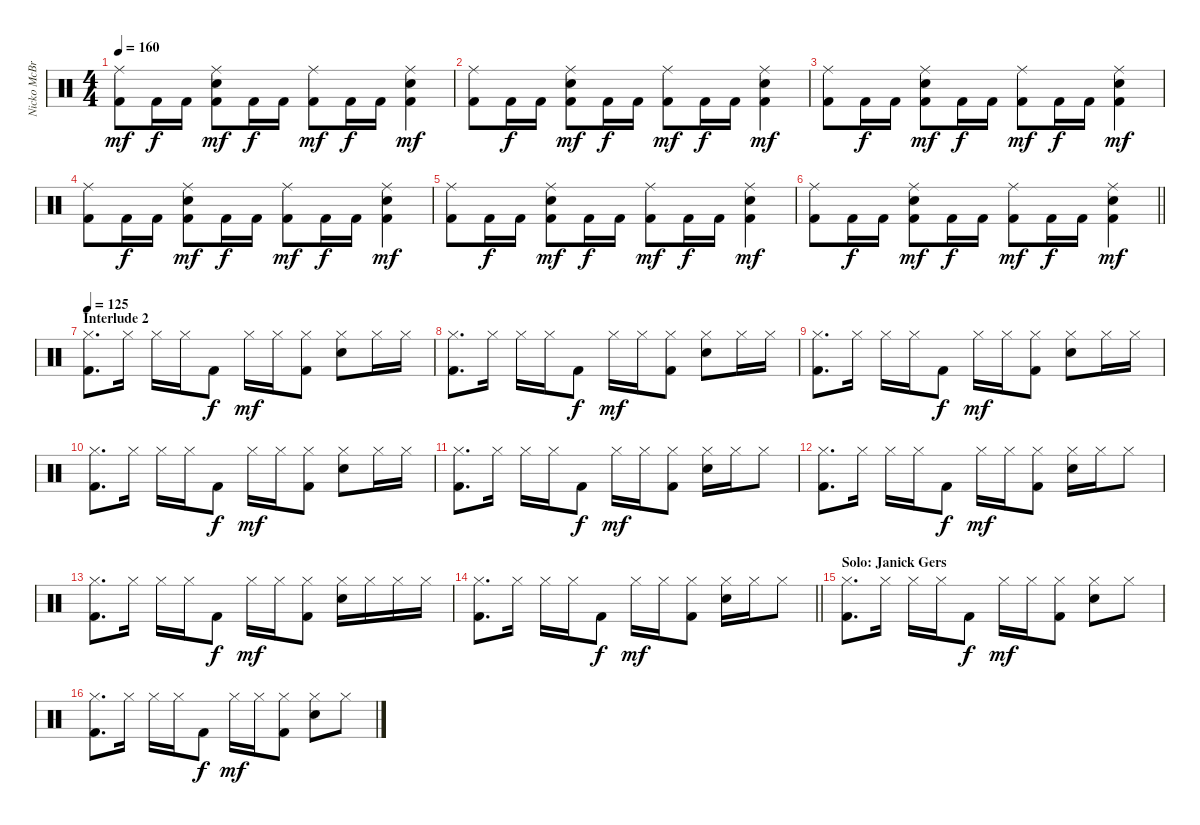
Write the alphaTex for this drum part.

\track ("Nicko McBrain" "Nicko McBr") {instrument percussion}
\staff {score}
\articulation defaults
\ts (4 4)
\tempo 160
\clef neutral
\ks c
("Ride (middle)" "Kick (hit) 2").8{dy mf} "Kick (hit) 2".16{dy f} "Kick (hit) 2".16 ("Ride (middle)" "Kick (hit) 2" "Electric Snare (hit)").8{dy mf} "Kick (hit) 2".16{dy f} "Kick (hit) 2".16 ("Ride (middle)" "Kick (hit) 2").8{dy mf} "Kick (hit) 2".16{dy f} "Kick (hit) 2".16 ("Ride (middle)" "Kick (hit) 2" "Electric Snare (hit)").4{dy mf} |
("Ride (middle)" "Kick (hit) 2").8 "Kick (hit) 2".16{dy f} "Kick (hit) 2".16 ("Ride (middle)" "Kick (hit) 2" "Electric Snare (hit)").8{dy mf} "Kick (hit) 2".16{dy f} "Kick (hit) 2".16 ("Ride (middle)" "Kick (hit) 2").8{dy mf} "Kick (hit) 2".16{dy f} "Kick (hit) 2".16 ("Ride (middle)" "Kick (hit) 2" "Electric Snare (hit)").4{dy mf} |
("Ride (middle)" "Kick (hit) 2").8 "Kick (hit) 2".16{dy f} "Kick (hit) 2".16 ("Ride (middle)" "Kick (hit) 2" "Electric Snare (hit)").8{dy mf} "Kick (hit) 2".16{dy f} "Kick (hit) 2".16 ("Ride (middle)" "Kick (hit) 2").8{dy mf} "Kick (hit) 2".16{dy f} "Kick (hit) 2".16 ("Ride (middle)" "Kick (hit) 2" "Electric Snare (hit)").4{dy mf} |
("Ride (middle)" "Kick (hit) 2").8 "Kick (hit) 2".16{dy f} "Kick (hit) 2".16 ("Ride (middle)" "Kick (hit) 2" "Electric Snare (hit)").8{dy mf} "Kick (hit) 2".16{dy f} "Kick (hit) 2".16 ("Ride (middle)" "Kick (hit) 2").8{dy mf} "Kick (hit) 2".16{dy f} "Kick (hit) 2".16 ("Ride (middle)" "Kick (hit) 2" "Electric Snare (hit)").4{dy mf} |
("Ride (middle)" "Kick (hit) 2").8 "Kick (hit) 2".16{dy f} "Kick (hit) 2".16 ("Ride (middle)" "Kick (hit) 2" "Electric Snare (hit)").8{dy mf} "Kick (hit) 2".16{dy f} "Kick (hit) 2".16 ("Ride (middle)" "Kick (hit) 2").8{dy mf} "Kick (hit) 2".16{dy f} "Kick (hit) 2".16 ("Ride (middle)" "Kick (hit) 2" "Electric Snare (hit)").4{dy mf} |
\barLineRight lightlight
("Ride (middle)" "Kick (hit) 2").8 "Kick (hit) 2".16{dy f} "Kick (hit) 2".16 ("Ride (middle)" "Kick (hit) 2" "Electric Snare (hit)").8{dy mf} "Kick (hit) 2".16{dy f} "Kick (hit) 2".16 ("Ride (middle)" "Kick (hit) 2").8{dy mf} "Kick (hit) 2".16{dy f} "Kick (hit) 2".16 ("Ride (middle)" "Kick (hit) 2" "Electric Snare (hit)").4{dy mf} |
\section ("" "Interlude 2")
\tempo 125
("Hi-Hat (closed)" "Kick (hit) 2").8{d} "Hi-Hat (closed)".16 "Hi-Hat (closed)".16 "Hi-Hat (closed)".16 "Kick (hit) 2".8{dy f} "Hi-Hat (closed)".16{dy mf} "Hi-Hat (closed)".16 ("Hi-Hat (closed)" "Kick (hit) 2").8 ("Hi-Hat (closed)" "Electric Snare (hit)").8 "Hi-Hat (closed)".16 "Hi-Hat (closed)".16 |
("Hi-Hat (closed)" "Kick (hit) 2").8{d} "Hi-Hat (closed)".16 "Hi-Hat (closed)".16 "Hi-Hat (closed)".16 "Kick (hit) 2".8{dy f} "Hi-Hat (closed)".16{dy mf} "Hi-Hat (closed)".16 ("Hi-Hat (closed)" "Kick (hit) 2").8 ("Hi-Hat (closed)" "Electric Snare (hit)").8 "Hi-Hat (closed)".16 "Hi-Hat (closed)".16 |
("Hi-Hat (closed)" "Kick (hit) 2").8{d} "Hi-Hat (closed)".16 "Hi-Hat (closed)".16 "Hi-Hat (closed)".16 "Kick (hit) 2".8{dy f} "Hi-Hat (closed)".16{dy mf} "Hi-Hat (closed)".16 ("Hi-Hat (closed)" "Kick (hit) 2").8 ("Hi-Hat (closed)" "Electric Snare (hit)").8 "Hi-Hat (closed)".16 "Hi-Hat (closed)".16 |
("Hi-Hat (closed)" "Kick (hit) 2").8{d} "Hi-Hat (closed)".16 "Hi-Hat (closed)".16 "Hi-Hat (closed)".16 "Kick (hit) 2".8{dy f} "Hi-Hat (closed)".16{dy mf} "Hi-Hat (closed)".16 ("Hi-Hat (closed)" "Kick (hit) 2").8 ("Hi-Hat (closed)" "Electric Snare (hit)").8 "Hi-Hat (closed)".16 "Hi-Hat (closed)".16 |
("Hi-Hat (closed)" "Kick (hit) 2").8{d} "Hi-Hat (closed)".16 "Hi-Hat (closed)".16 "Hi-Hat (closed)".16 "Kick (hit) 2".8{dy f} "Hi-Hat (closed)".16{dy mf} "Hi-Hat (closed)".16 ("Hi-Hat (closed)" "Kick (hit) 2").8 ("Hi-Hat (closed)" "Electric Snare (hit)").16 "Hi-Hat (closed)".16 "Hi-Hat (closed)".8 |
("Hi-Hat (closed)" "Kick (hit) 2").8{d} "Hi-Hat (closed)".16 "Hi-Hat (closed)".16 "Hi-Hat (closed)".16 "Kick (hit) 2".8{dy f} "Hi-Hat (closed)".16{dy mf} "Hi-Hat (closed)".16 ("Hi-Hat (closed)" "Kick (hit) 2").8 ("Hi-Hat (closed)" "Electric Snare (hit)").16 "Hi-Hat (closed)".16 "Hi-Hat (closed)".8 |
("Hi-Hat (closed)" "Kick (hit) 2").8{d} "Hi-Hat (closed)".16 "Hi-Hat (closed)".16 "Hi-Hat (closed)".16 "Kick (hit) 2".8{dy f} "Hi-Hat (closed)".16{dy mf} "Hi-Hat (closed)".16 ("Hi-Hat (closed)" "Kick (hit) 2").8 ("Hi-Hat (closed)" "Electric Snare (hit)").16 "Hi-Hat (closed)".16 "Hi-Hat (closed)".16 "Hi-Hat (closed)".16 |
\barLineRight lightlight
("Hi-Hat (closed)" "Kick (hit) 2").8{d} "Hi-Hat (closed)".16 "Hi-Hat (closed)".16 "Hi-Hat (closed)".16 "Kick (hit) 2".8{dy f} "Hi-Hat (closed)".16{dy mf} "Hi-Hat (closed)".16 ("Hi-Hat (closed)" "Kick (hit) 2").8 ("Hi-Hat (closed)" "Electric Snare (hit)").16 "Hi-Hat (closed)".16 "Hi-Hat (closed)".8 |
\section ("" "Solo: Janick Gers")
("Hi-Hat (closed)" "Kick (hit) 2").8{d} "Hi-Hat (closed)".16 "Hi-Hat (closed)".16 "Hi-Hat (closed)".16 "Kick (hit) 2".8{dy f} "Hi-Hat (closed)".16{dy mf} "Hi-Hat (closed)".16 ("Hi-Hat (closed)" "Kick (hit) 2").8 ("Hi-Hat (closed)" "Electric Snare (hit)").8 "Hi-Hat (closed)".8 |
("Hi-Hat (closed)" "Kick (hit) 2").8{d} "Hi-Hat (closed)".16 "Hi-Hat (closed)".16 "Hi-Hat (closed)".16 "Kick (hit) 2".8{dy f} "Hi-Hat (closed)".16{dy mf} "Hi-Hat (closed)".16 ("Hi-Hat (closed)" "Kick (hit) 2").8 ("Hi-Hat (closed)" "Electric Snare (hit)").8 "Hi-Hat (closed)".8
